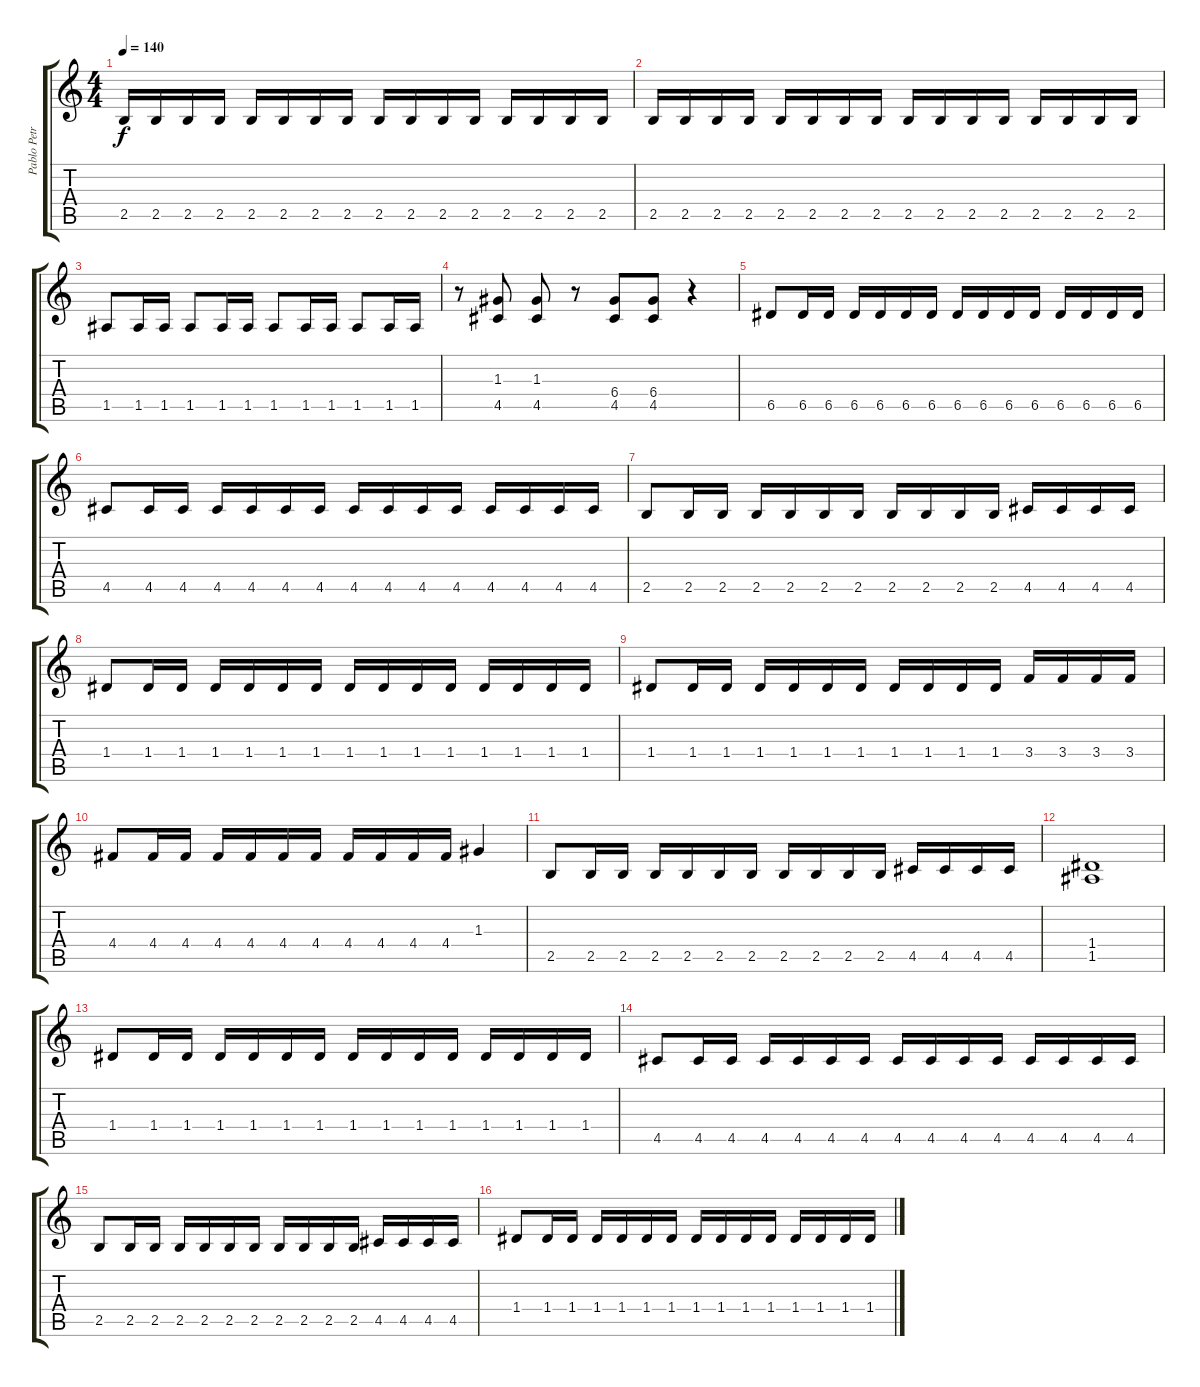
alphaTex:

\track ("Pablo Petrucci García" "Pablo Petr") {instrument distortionguitar}
\staff {score tabs}
\tuning (E4 B3 G3 D3 A2 E2) {hide}
\ts (4 4)
\tempo 140
\clef g2
\ks c
2.5.16{dy f} 2.5.16 2.5.16 2.5.16 2.5.16 2.5.16 2.5.16 2.5.16 2.5.16 2.5.16 2.5.16 2.5.16 2.5.16 2.5.16 2.5.16 2.5.16 |
2.5.16 2.5.16 2.5.16 2.5.16 2.5.16 2.5.16 2.5.16 2.5.16 2.5.16 2.5.16 2.5.16 2.5.16 2.5.16 2.5.16 2.5.16 2.5.16 |
1.5.8 1.5.16 1.5.16 1.5.8 1.5.16 1.5.16 1.5.8 1.5.16 1.5.16 1.5.8 1.5.16 1.5.16 |
r.8 (1.3 4.5).8 (1.3 4.5).8 r.8 (6.4 4.5).8 (6.4 4.5).8 r.4 |
6.5.8 6.5.16 6.5.16 6.5.16 6.5.16 6.5.16 6.5.16 6.5.16 6.5.16 6.5.16 6.5.16 6.5.16 6.5.16 6.5.16 6.5.16 |
4.5.8 4.5.16 4.5.16 4.5.16 4.5.16 4.5.16 4.5.16 4.5.16 4.5.16 4.5.16 4.5.16 4.5.16 4.5.16 4.5.16 4.5.16 |
2.5.8 2.5.16 2.5.16 2.5.16 2.5.16 2.5.16 2.5.16 2.5.16 2.5.16 2.5.16 2.5.16 4.5.16 4.5.16 4.5.16 4.5.16 |
1.4.8 1.4.16 1.4.16 1.4.16 1.4.16 1.4.16 1.4.16 1.4.16 1.4.16 1.4.16 1.4.16 1.4.16 1.4.16 1.4.16 1.4.16 |
1.4.8 1.4.16 1.4.16 1.4.16 1.4.16 1.4.16 1.4.16 1.4.16 1.4.16 1.4.16 1.4.16 3.4.16 3.4.16 3.4.16 3.4.16 |
4.4.8 4.4.16 4.4.16 4.4.16 4.4.16 4.4.16 4.4.16 4.4.16 4.4.16 4.4.16 4.4.16 1.3.4 |
2.5.8 2.5.16 2.5.16 2.5.16 2.5.16 2.5.16 2.5.16 2.5.16 2.5.16 2.5.16 2.5.16 4.5.16 4.5.16 4.5.16 4.5.16 |
(1.4 1.5).1 |
1.4.8 1.4.16 1.4.16 1.4.16 1.4.16 1.4.16 1.4.16 1.4.16 1.4.16 1.4.16 1.4.16 1.4.16 1.4.16 1.4.16 1.4.16 |
4.5.8 4.5.16 4.5.16 4.5.16 4.5.16 4.5.16 4.5.16 4.5.16 4.5.16 4.5.16 4.5.16 4.5.16 4.5.16 4.5.16 4.5.16 |
2.5.8 2.5.16 2.5.16 2.5.16 2.5.16 2.5.16 2.5.16 2.5.16 2.5.16 2.5.16 2.5.16 4.5.16 4.5.16 4.5.16 4.5.16 |
1.4.8 1.4.16 1.4.16 1.4.16 1.4.16 1.4.16 1.4.16 1.4.16 1.4.16 1.4.16 1.4.16 1.4.16 1.4.16 1.4.16 1.4.16
